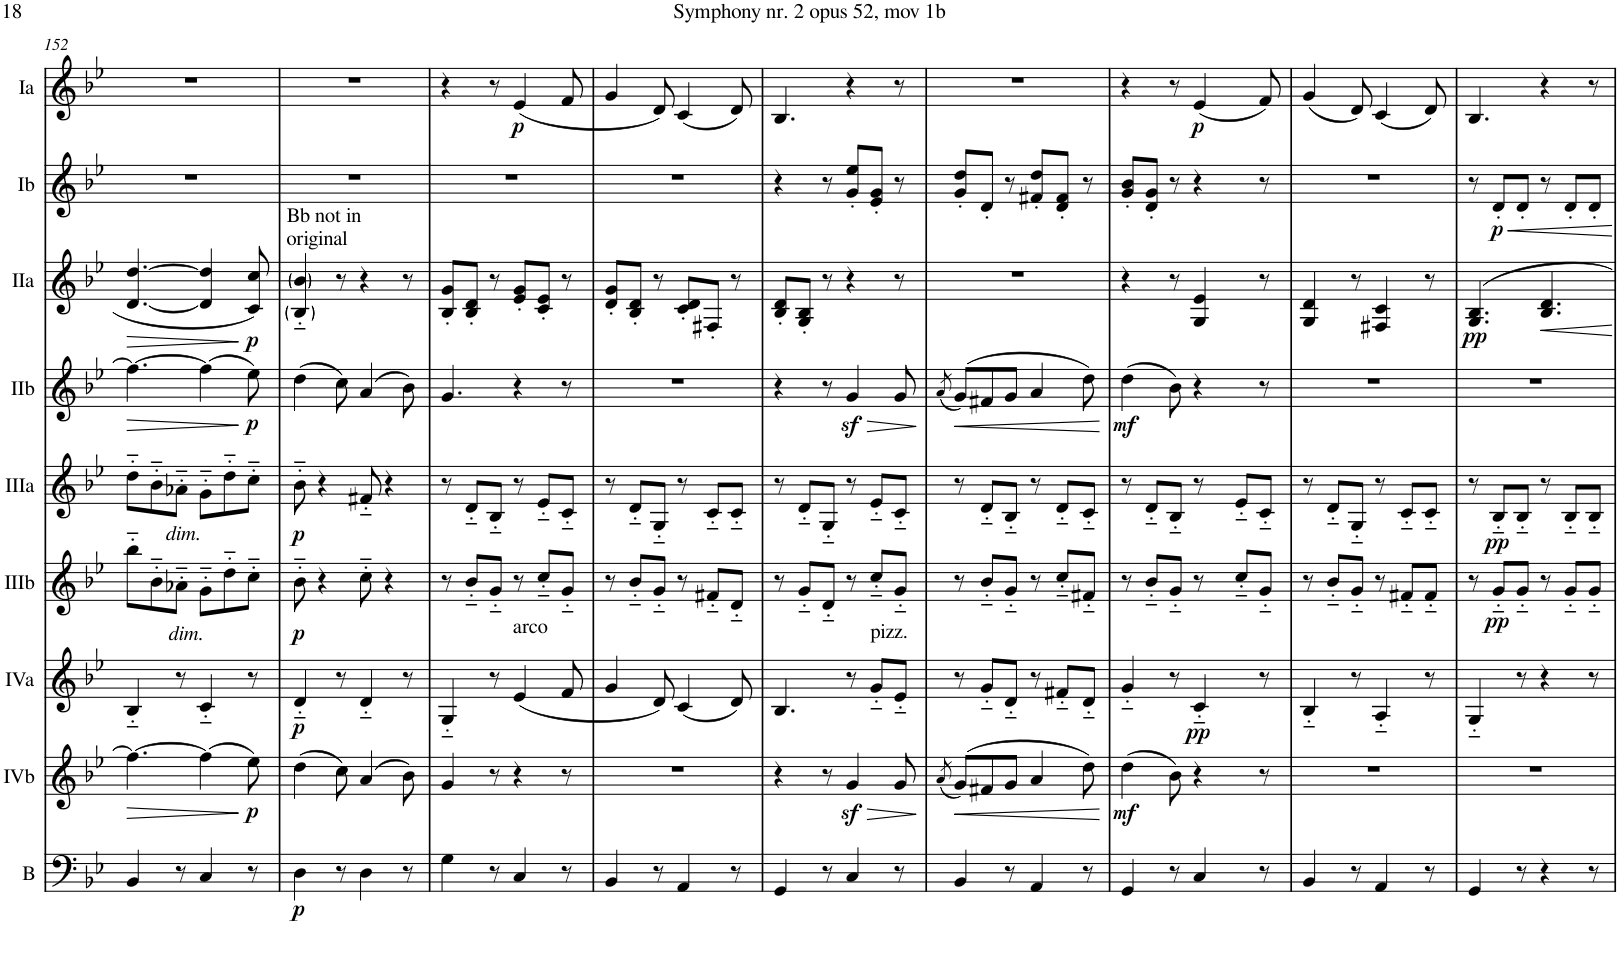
**kern	**dynam	**kern	**dynam	**kern	**dynam	**kern	**dynam	**kern	**dynam	**kern	**dynam	**kern	**dynam	**kern	**dynam	**kern	**dynam
*part9	*part9	*part8	*part8	*part7	*part7	*part6	*part6	*part5	*part5	*part4	*part4	*part3	*part3	*part2	*part2	*part1	*part1
*staff9	*staff9	*staff8	*staff8	*staff7	*staff7	*staff6	*staff6	*staff5	*staff5	*staff4	*staff4	*staff3	*staff3	*staff2	*staff2	*staff1	*staff1
*I"Bass	*	*I"Acc. 4b	*	*I"Acc. 4a	*	*I"Acc. 3b	*	*I"Acc. 3a	*	*I"Acc. 2b	*	*I"Acc. 2a	*	*I"Acc. 1b	*	*I"Acc. 1a	*
*I'B	*	*	*	*	*	*	*	*	*	*	*	*	*	*	*	*	*
!!LO:PB:g=z
*clefF4	*	*clefG2	*	*clefG2	*	*clefG2	*	*clefG2	*	*clefG2	*	*clefG2	*	*clefG2	*	*clefG2	*
*Trd7c12	*	*Trd7c12	*	*Trd7c12	*	*Trd7c12	*	*	*	*	*	*	*	*	*	*	*
*k[b-e-]	*	*k[b-e-]	*	*k[b-e-]	*	*k[b-e-]	*	*k[b-e-]	*	*k[b-e-]	*	*k[b-e-]	*	*k[b-e-]	*	*k[b-e-]	*
*M6/8	*	*M6/8	*	*M6/8	*	*M6/8	*	*M6/8	*	*M6/8	*	*M6/8	*	*M6/8	*	*M6/8	*
=152	=152	=152	=152	=152	=152	=152	=152	=152	=152	=152	=152	=152	=152	=152	=152	=152	=152
!	!	!	!LO:HP:b	!	!	!	!	!	!	!	!LO:HP:b	!	!LO:HP:b	!	!	!	!
4BB-/	.	4.ff\_	>	4B-'~/	.	8bb-'~\L	.	8dd'~\L	.	4.ff\_	>	[4.d/ [4.dd/	>	2.r	.	2.r	.
.	.	.	.	.	.	8b-'~\	.	8b-'~\	.	.	.	.	.	.	.	.	.
!	!	!	!	!	!	!	!	!LO:TX:b:i:t=dim.	!	!	!	!	!	!	!	!	!
!	!	!	!	!	!	!LO:TX:b:i:t=dim.	!	!	!	!	!	!	!	!	!	!	!
8r	.	.	.	8r	.	8a-X'~\J	.	8a-X'~\J	.	.	.	.	.	.	.	.	.
4C/	.	(4ff\]	.	4c'~/	.	8g'~\L	.	8g'~\L	.	(4ff\]	.	4d/] 4dd/]	.	.	.	.	.
.	.	.	.	.	.	8dd'~\	.	8dd'~\	.	.	.	.	.	.	.	.	.
!	!	!	!LO:DY:n=1:b	!	!	!	!	!	!	!	!LO:DY:n=1:b	!	!LO:DY:n=1:b	!	!	!	!
8r	.	8ee-\)	] p	8r	.	8cc'~\J	.	8cc'~\J	.	8ee-\)	] p	8c/ 8cc/	] p	.	.	.	.
=153	=153	=153	=153	=153	=153	=153	=153	=153	=153	=153	=153	=153	=153	=153	=153	=153	=153
!	!	!	!	!	!	!	!	!	!	!	!	!LO:TX:a:t=Bb not in	!	!	!	!	!
!	!	!	!	!	!	!	!	!	!	!	!	!LO:TX:a:t=original	!	!	!	!	!
!	!LO:DY:b	!	!	!	!LO:DY:b	!	!LO:DY:b	!	!LO:DY:b	!	!	!	!	!	!	!	!
4D\	p	(4dd\	.	4d'~/	p	8b-'~\	p	8b-'~\	p	(4dd\	.	4B-/'~ 4b-/'~	.	2.r	.	2.r	.
.	.	.	.	.	.	4r	.	4r	.	.	.	.	.	.	.	.	.
8r	.	8cc\)	.	8r	.	.	.	.	.	8cc\)	.	8r	.	.	.	.	.
4D\	.	(4a/	.	4d'~/	.	8cc'~\	.	8f#X'~/	.	(4a/	.	4r	.	.	.	.	.
.	.	.	.	.	.	4r	.	4r	.	.	.	.	.	.	.	.	.
8r	.	8b-\)	.	8r	.	.	.	.	.	8b-\)	.	8r	.	.	.	.	.
=154	=154	=154	=154	=154	=154	=154	=154	=154	=154	=154	=154	=154	=154	=154	=154	=154	=154
4G\	.	4g/	.	4G'~/	.	8r	.	8r	.	4.g/	.	8B-/' 8g/'L	.	2.r	.	4r	.
.	.	.	.	.	.	8b-'~/L	.	8d'~/L	.	.	.	8B-/' 8d/'J	.	.	.	.	.
8r	.	8r	.	8r	.	8g'~/J	.	8B-'~/J	.	.	.	8r	.	.	.	8r	.
!	!	!	!	!LO:TX:a:t=arco	!	!	!	!	!	!	!	!	!	!	!	!	!
!	!	!	!	!	!	!	!	!	!	!	!	!	!	!	!	!	!LO:DY:b
4C/	.	4r	.	(4e-/	.	8r	.	8r	.	4r	.	8e-/' 8g/'L	.	.	.	(4e-/	p
.	.	.	.	.	.	8cc'~/L	.	8e-'~/L	.	.	.	8c/' 8e-/'J	.	.	.	.	.
8r	.	8r	.	8f/	.	8g'~/J	.	8c'~/J	.	8r	.	8r	.	.	.	8f/	.
=155	=155	=155	=155	=155	=155	=155	=155	=155	=155	=155	=155	=155	=155	=155	=155	=155	=155
4BB-/	.	2.r	.	4g/	.	8r	.	8r	.	2.r	.	8d/' 8g/'L	.	2.r	.	4g/	.
.	.	.	.	.	.	8b-'~/L	.	8d'~/L	.	.	.	8B-/' 8d/'J	.	.	.	.	.
8r	.	.	.	8d/)	.	8g'~/J	.	8G'~/J	.	.	.	8r	.	.	.	8d/)	.
4AA/	.	.	.	(4c/	.	8r	.	8r	.	.	.	8c/' 8d/'L	.	.	.	(4c/	.
.	.	.	.	.	.	8f#X'~/L	.	8c'~/L	.	.	.	8F#X'/J	.	.	.	.	.
8r	.	.	.	8d/)	.	8d'~/J	.	8c'~/J	.	.	.	8r	.	.	.	8d/)	.
=156	=156	=156	=156	=156	=156	=156	=156	=156	=156	=156	=156	=156	=156	=156	=156	=156	=156
4GG/	.	4r	.	4.B-/	.	8r	.	8r	.	4r	.	8B-/' 8d/'L	.	4r	.	4.B-/	.
.	.	.	.	.	.	8g'~/L	.	8d'~/L	.	.	.	8G/' 8B-/'J	.	.	.	.	.
8r	.	8r	.	.	.	8d'~/J	.	8G'~/J	.	8r	.	8r	.	8r	.	.	.
!	!	!	!LO:HP:b	!	!	!	!	!	!	!	!LO:HP:b	!	!	!	!	!	!
4C/	.	4gz</	>	8r	.	8r	.	8r	.	4gz</	>	4r	.	8g/' 8ee-/'L	.	4r	.
!	!	!	!	!LO:TX:a:t=pizz.	!	!	!	!	!	!	!	!	!	!	!	!	!
.	.	.	.	8g'~/L	.	8cc'~/L	.	8e-'~/L	.	.	.	.	.	8e-/' 8g/'J	.	.	.
8r	.	8g/	.	8e-'~/J	.	8g'~/J	.	8c'~/J	.	8g/	.	8r	.	8r	.	8r	.
.	.	.	]	.	.	.	.	.	.	.	]	.	.	.	.	.	.
=157	=157	=157	=157	=157	=157	=157	=157	=157	=157	=157	=157	=157	=157	=157	=157	=157	=157
.	.	(8qa/	.	.	.	.	.	.	.	(8qa/	.	.	.	.	.	.	.
4BB-/	.	(8g/L)	.	8r	.	8r	.	8r	.	(8g/L)	.	2.r	.	8g/' 8dd/'L	.	2.r	.
.	.	8f#X/	.	8g'~/L	.	8b-'~/L	.	8d'~/L	.	8f#X/	.	.	.	8d'/J	.	.	.
8r	.	8g/J	.	8d'~/J	.	8g'~/J	.	8B-'~/J	.	8g/J	.	.	.	8r	.	.	.
4AA/	.	4a/	.	8r	.	8r	.	8r	.	4a/	.	.	.	8f#X/' 8dd/'L	.	.	.
.	.	.	.	8f#X'~/L	.	8cc'~/L	.	8d'~/L	.	.	.	.	.	8d/' 8f#/'J	.	.	.
8r	.	8dd\)	.	8d'~/J	.	8f#X'~/J	.	8c'~/J	.	8dd\)	.	.	.	8r	.	.	.
=158	=158	=158	=158	=158	=158	=158	=158	=158	=158	=158	=158	=158	=158	=158	=158	=158	=158
!	!	!	!LO:DY:b	!	!	!	!	!	!	!	!LO:DY:b	!	!	!	!	!	!
4GG/	.	(4dd\	mf	4g'~/	.	8r	.	8r	.	(4dd\	mf	4r	.	8g/' 8b-/'L	.	4r	.
.	.	.	.	.	.	8b-'~/L	.	8d'~/L	.	.	.	.	.	8d/' 8g/'J	.	.	.
8r	.	8b-\)	.	8r	.	8g'~/J	.	8B-'~/J	.	8b-\)	.	8r	.	8r	.	8r	.
!	!	!	!	!	!LO:DY:b	!	!	!	!	!	!	!	!	!	!	!	!LO:DY:b
4C/	.	4r	.	4c'~/	pp	8r	.	8r	.	4r	.	4G/ 4e-/	.	4r	.	(4e-/	p
.	.	.	.	.	.	8cc'~/L	.	8e-'~/L	.	.	.	.	.	.	.	.	.
8r	.	8r	.	8r	.	8g'~/J	.	8c'~/J	.	8r	.	8r	.	8r	.	8f/)	.
=159	=159	=159	=159	=159	=159	=159	=159	=159	=159	=159	=159	=159	=159	=159	=159	=159	=159
4BB-/	.	2.r	.	4B-'~/	.	8r	.	8r	.	2.r	.	4G/ 4d/	.	2.r	.	(4g/	.
.	.	.	.	.	.	8b-'~/L	.	8d'~/L	.	.	.	.	.	.	.	.	.
8r	.	.	.	8r	.	8g'~/J	.	8G'~/J	.	.	.	8r	.	.	.	8d/)	.
4AA/	.	.	.	4A'~/	.	8r	.	8r	.	.	.	4F#X/ 4c/	.	.	.	(4c/	.
.	.	.	.	.	.	8f#X'~/L	.	8c'~/L	.	.	.	.	.	.	.	.	.
8r	.	.	.	8r	.	8f#'~/J	.	8c'~/J	.	.	.	8r	.	.	.	8d/)	.
=160	=160	=160	=160	=160	=160	=160	=160	=160	=160	=160	=160	=160	=160	=160	=160	=160	=160
!	!	!	!	!	!	!	!	!	!	!	!	!	!LO:DY:b	!	!	!	!
4GG/	.	2.r	.	4G'~/	.	8r	.	8r	.	2.r	.	4.G/ 4.B-/	pp	8r	.	4.B-/	.
!	!	!	!	!	!	!	!LO:DY:b	!	!LO:DY:b	!	!	!	!	!	!LO:DY:b	!	!
.	.	.	.	.	.	8g'~/L	pp	8B-'~/L	pp	.	.	.	.	8d'/L	p	.	.
8r	.	.	.	8r	.	8g'~/J	.	8B-'~/J	.	.	.	.	.	8d'/J	.	.	.
4r	.	.	.	4r	.	8r	.	8r	.	.	.	4.B-/ 4.d/	.	8r	.	4r	.
.	.	.	.	.	.	8g'~/L	.	8B-'~/L	.	.	.	.	.	8d'/L	.	.	.
8r	.	.	.	8r	.	8g'~/J	.	8B-'~/J	.	.	.	.	.	8d'/J	.	8r	.
=	=	=	=	=	=	=	=	=	=	=	=	=	=	=	=	=	=
*-	*-	*-	*-	*-	*-	*-	*-	*-	*-	*-	*-	*-	*-	*-	*-	*-	*-
